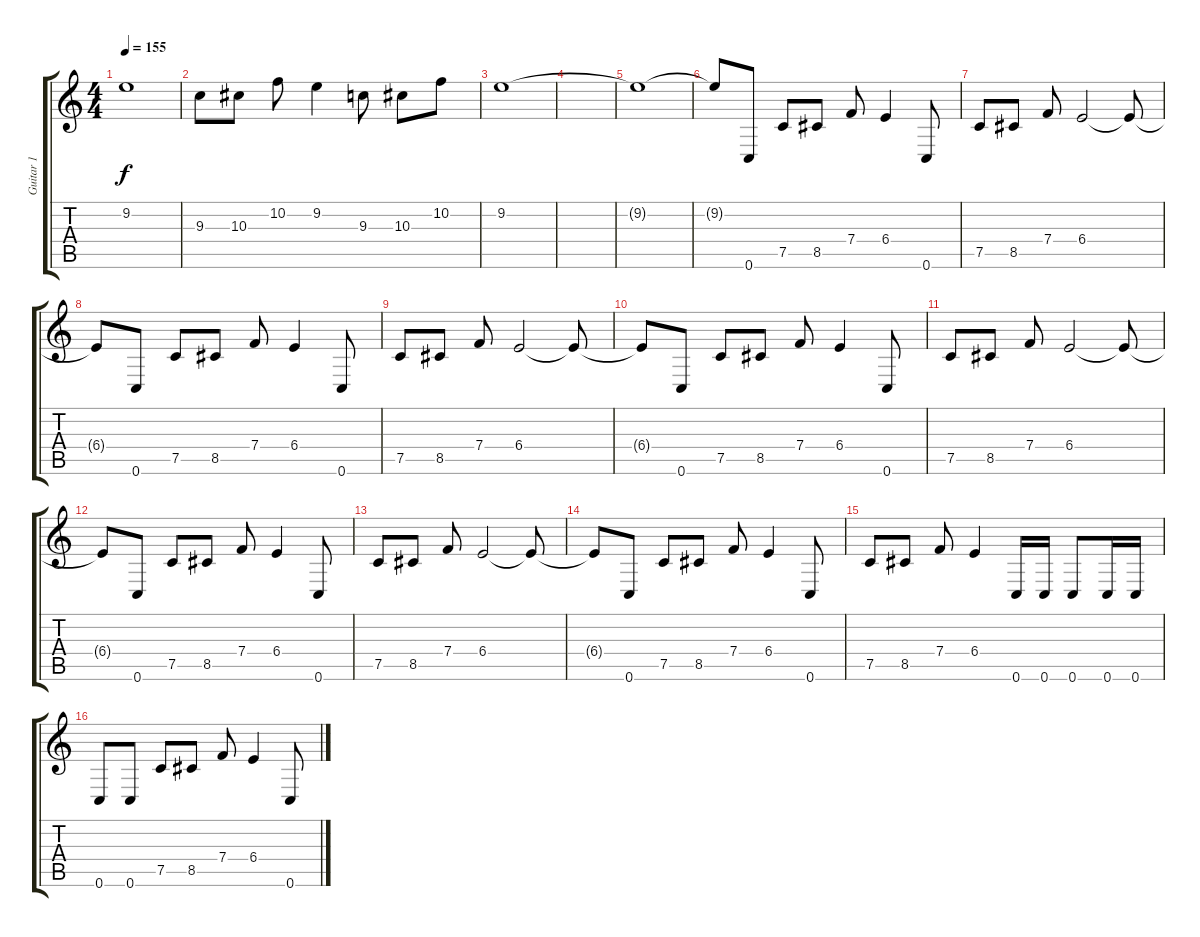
\track ("Guitar 1" "Guitar 1") {instrument distortionguitar}
\staff {score tabs}
\tuning (C4 G3 Eb3 Bb2 F2 C2) {hide}
\ts (4 4)
\tempo 155
\clef g2
\ks c
9.2{t}.1{dy f} |
9.3.8 10.3.8 10.2.8 9.2.4 9.3.8 10.3.8 10.2.8 |
9.2.1 |
|
9.2{t}.1 |
9.2{t}.8 0.6.8 7.5.8 8.5.8 7.4.8 6.4.4 0.6.8 |
7.5.8 8.5.8 7.4.8 6.4.2 6.4{t}.8 |
6.4{t}.8 0.6.8 7.5.8 8.5.8 7.4.8 6.4.4 0.6.8 |
7.5.8 8.5.8 7.4.8 6.4.2 6.4{t}.8 |
6.4{t}.8 0.6.8 7.5.8 8.5.8 7.4.8 6.4.4 0.6.8 |
7.5.8 8.5.8 7.4.8 6.4.2 6.4{t}.8 |
6.4{t}.8 0.6.8 7.5.8 8.5.8 7.4.8 6.4.4 0.6.8 |
7.5.8 8.5.8 7.4.8 6.4.2 6.4{t}.8 |
6.4{t}.8 0.6.8 7.5.8 8.5.8 7.4.8 6.4.4 0.6.8 |
7.5.8 8.5.8 7.4.8 6.4.4 0.6.16 0.6.16 0.6.8 0.6.16 0.6.16 |
0.6.8 0.6.8 7.5.8 8.5.8 7.4.8 6.4.4 0.6.8
